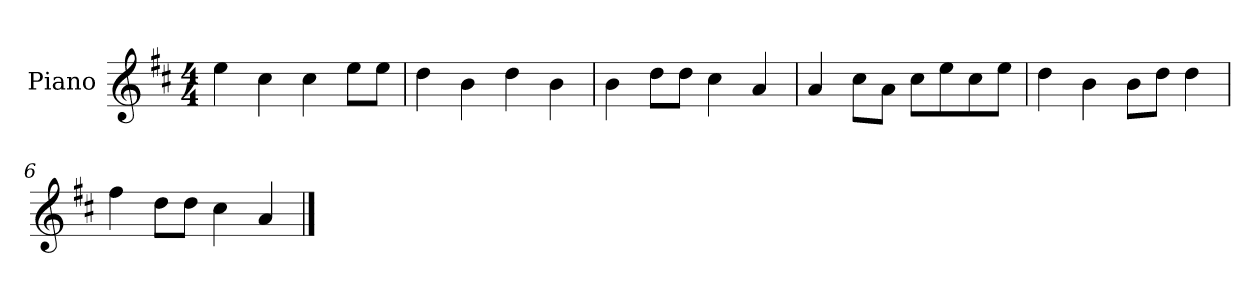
**kern
*part1
*staff1
*I"Piano
*I'P-no
*clefG2
*k[f#c#]
*M4/4
*MM90
=1
4ee\
4cc#\
4cc#\
8ee\L
8ee\J
=2
4dd\
4b\
4dd\
4b\
=3
4b\
8dd\L
8dd\J
4cc#\
4a/
=4
4a/
8cc#\L
8a\J
8cc#\L
8ee\
8cc#\
8ee\J
=5
4dd\
4b\
8b\L
8dd\J
4dd\
=6
4ff#\
8dd\L
8dd\J
4cc#\
4a/
==
*-
